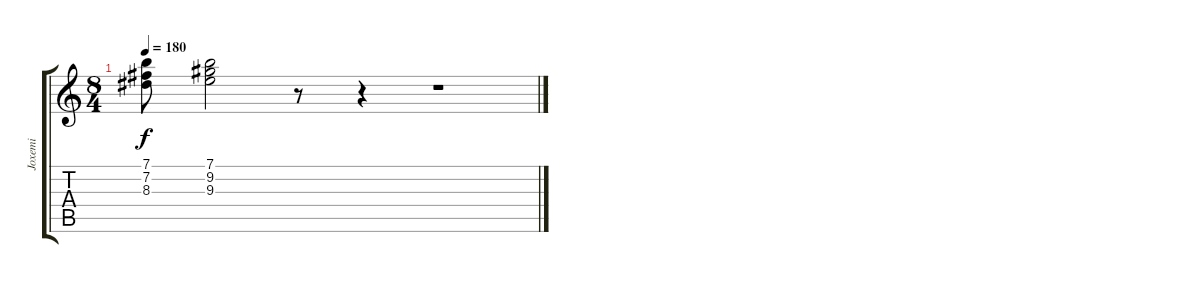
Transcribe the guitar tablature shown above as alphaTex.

\track ("Joxemi" "Joxemi") {instrument electricguitarmuted}
\staff {score tabs}
\tuning (E4 B3 G3 D3 A2 E2) {hide}
\ts (8 4)
\tempo 180
\clef g2
\ks c
(7.1 7.2 8.3).8{dy f} (7.1 9.2 9.3).2 r.8 r.4 r.1
